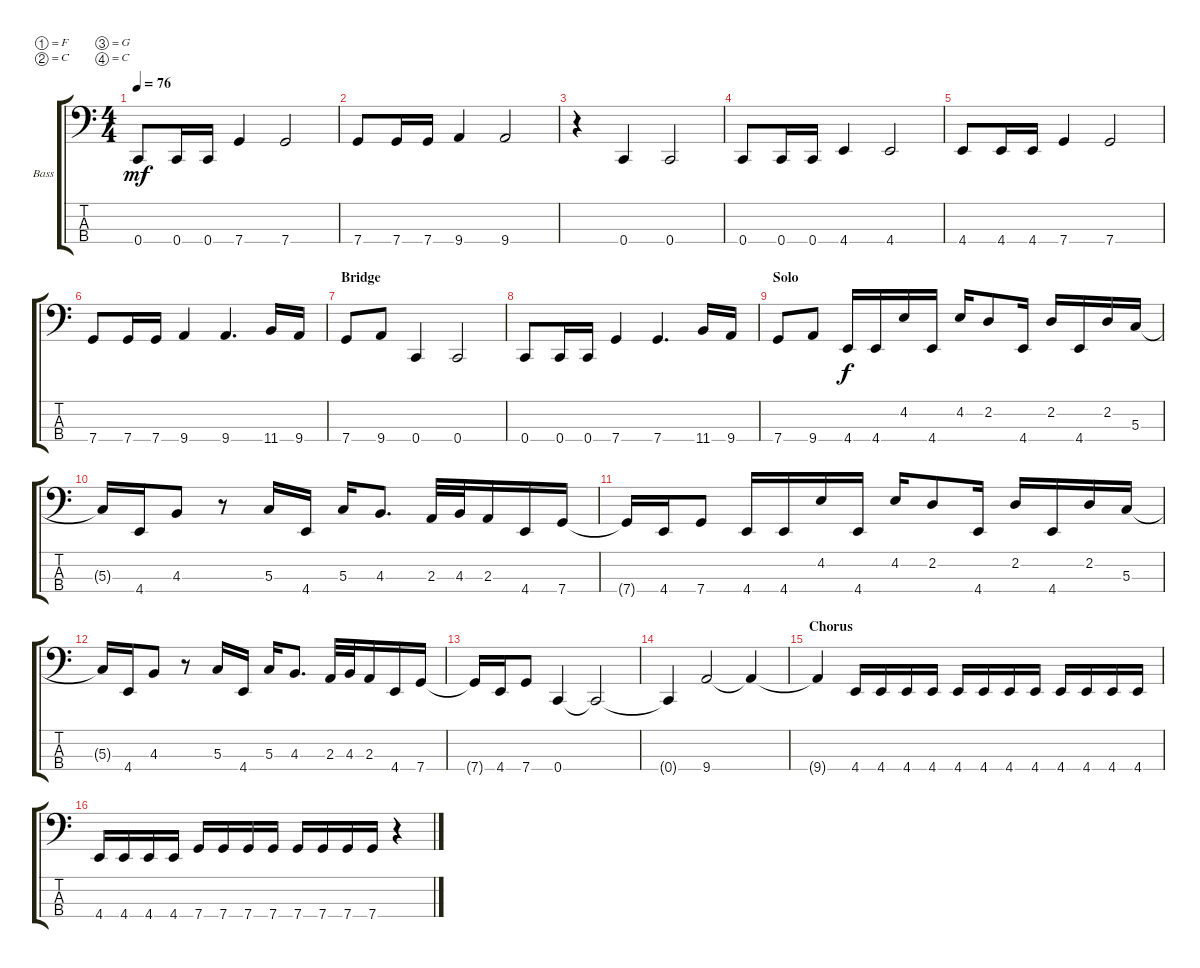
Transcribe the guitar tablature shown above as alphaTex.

\defaultSystemsLayout 4
\bracketExtendMode groupsimilarinstruments
\firstSystemTrackNameOrientation horizontal
\otherSystemsTrackNameOrientation horizontal
\track ("Bass" "Bass") {instrument electricbassfinger}
\staff {score tabs}
\tuning (F2 C2 G1 C1)
\ts (4 4)
\tempo 76
\clef f4
\ks c
0.4.8{dy mf} 0.4.16 0.4.16 7.4.4 7.4.2 |
7.4.8 7.4.16 7.4.16 9.4.4 9.4.2 |
r.4 0.4.4 0.4.2 |
0.4.8 0.4.16 0.4.16 4.4.4 4.4.2 |
4.4.8 4.4.16 4.4.16 7.4.4 7.4.2 |
7.4.8 7.4.16 7.4.16 9.4.4 9.4.4{d} 11.4.16 9.4.16 |
\section ("" "Bridge")
7.4.8 9.4.8 0.4.4 0.4.2 |
0.4.8 0.4.16 0.4.16 7.4.4 7.4.4{d} 11.4.16 9.4.16 |
\section ("" "Solo")
7.4.8 9.4.8 4.4.16{dy f} 4.4.16 4.2.16 4.4.16 4.2.16 2.2.8 4.4.16 2.2.16 4.4.16 2.2.16 5.3.16 |
5.3{t}.16 4.4.16 4.3.8 r.8 5.3.16 4.4.16 5.3.16 4.3.8{d} 2.3.32 4.3.32 2.3.16 4.4.16 7.4.16 |
7.4{t}.16 4.4.16 7.4.8 4.4.16 4.4.16 4.2.16 4.4.16 4.2.16 2.2.8 4.4.16 2.2.16 4.4.16 2.2.16 5.3.16 |
5.3{t}.16 4.4.16 4.3.8 r.8 5.3.16 4.4.16 5.3.16 4.3.8{d} 2.3.32 4.3.32 2.3.16 4.4.16 7.4.16 |
7.4{t}.16 4.4.16 7.4.8 0.4.4 0.4{t}.2 |
0.4{t}.4 9.4.2 9.4{t}.4 |
\section ("" "Chorus")
9.4{t}.4 4.4.16 4.4.16 4.4.16 4.4.16 4.4.16 4.4.16 4.4.16 4.4.16 4.4.16 4.4.16 4.4.16 4.4.16 |
4.4.16 4.4.16 4.4.16 4.4.16 7.4.16 7.4.16 7.4.16 7.4.16 7.4.16 7.4.16 7.4.16 7.4.16 r.4
